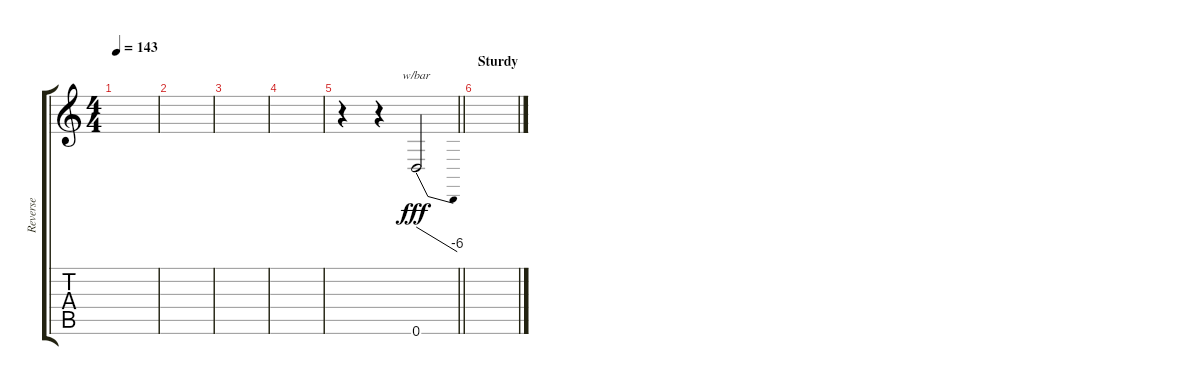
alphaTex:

\track ("Reverse" "Reverse") {instrument electricguitarjazz}
\staff {score tabs}
\tuning (D4 A3 F3 C3 G2 D2) {hide}
\ts (4 4)
\tempo 143
\clef g2
\ks c
|
|
|
|
\barLineRight lightlight
r.4 r.4 0.6.2{tbe (dive default 0 0 60 -24) dy fff volume 16 instrument whistle} |
\section ("" "Sturdy")
